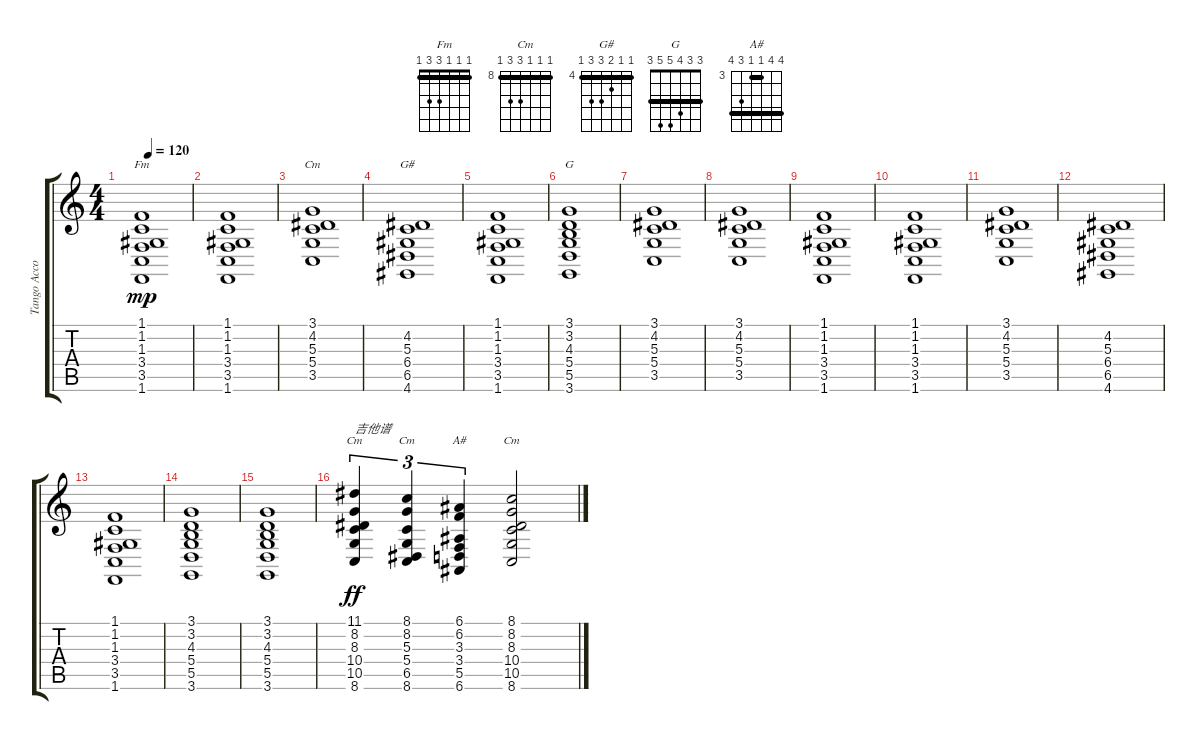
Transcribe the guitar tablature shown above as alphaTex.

\track ("Tango Accordion" "Tango Acco") {instrument tangoaccordion}
\staff {score tabs}
\tuning (E4 B3 G3 D3 A2 E2) {hide}
\chord ("Fm" 1 1 1 3 3 1) {barre 1}
\chord ("Cm" 3 4 5 5 3 x) {barre 3}
\chord ("G#" 4 4 5 6 6 4) {firstfret 4 barre 4}
\chord ("G" 3 3 4 5 5 3) {barre 3}
\chord ("Cm" 11 8 8 10 10 8) {firstfret 8 barre 8}
\chord ("Cm" 8 8 5 5 6 8) {firstfret 5 barre (5 8)}
\chord ("A#" 6 6 3 3 5 6) {firstfret 3 barre (3 6)}
\chord ("Cm" 8 8 8 10 10 8) {firstfret 8 barre 8}
\ts (4 4)
\tempo 120
\clef g2
\ks c
(1.1 1.2 1.3 3.4 3.5 1.6).1{ch "Fm" dy mp} |
(1.1 1.2 1.3 3.4 3.5 1.6).1 |
(3.1 4.2 5.3 5.4 3.5).1{ch "Cm"} |
(4.2 5.3 6.4 6.5 4.6).1{ch "G#"} |
(1.1 1.2 1.3 3.4 3.5 1.6).1 |
(3.1 3.2 4.3 5.4 5.5 3.6).1{ch "G"} |
(3.1 4.2 5.3 5.4 3.5).1 |
(3.1 4.2 5.3 5.4 3.5).1 |
(1.1 1.2 1.3 3.4 3.5 1.6).1 |
(1.1 1.2 1.3 3.4 3.5 1.6).1 |
(3.1 4.2 5.3 5.4 3.5).1 |
(4.2 5.3 6.4 6.5 4.6).1 |
(1.1 1.2 1.3 3.4 3.5 1.6).1 |
(3.1 3.2 4.3 5.4 5.5 3.6).1 |
(3.1 3.2 4.3 5.4 5.5 3.6).1 |
(11.1 8.2 8.3 10.4 10.5 8.6).4{tu (3 2) ch "Cm" txt "吉他谱" dy ff} (8.1 8.2 5.3 5.4 6.5 8.6).4{tu (3 2) ch "Cm"} (6.1 6.2 3.3 3.4 5.5 6.6).4{tu (3 2) ch "A#"} (8.1 8.2 8.3 10.4 10.5 8.6).2{ch "Cm"}
